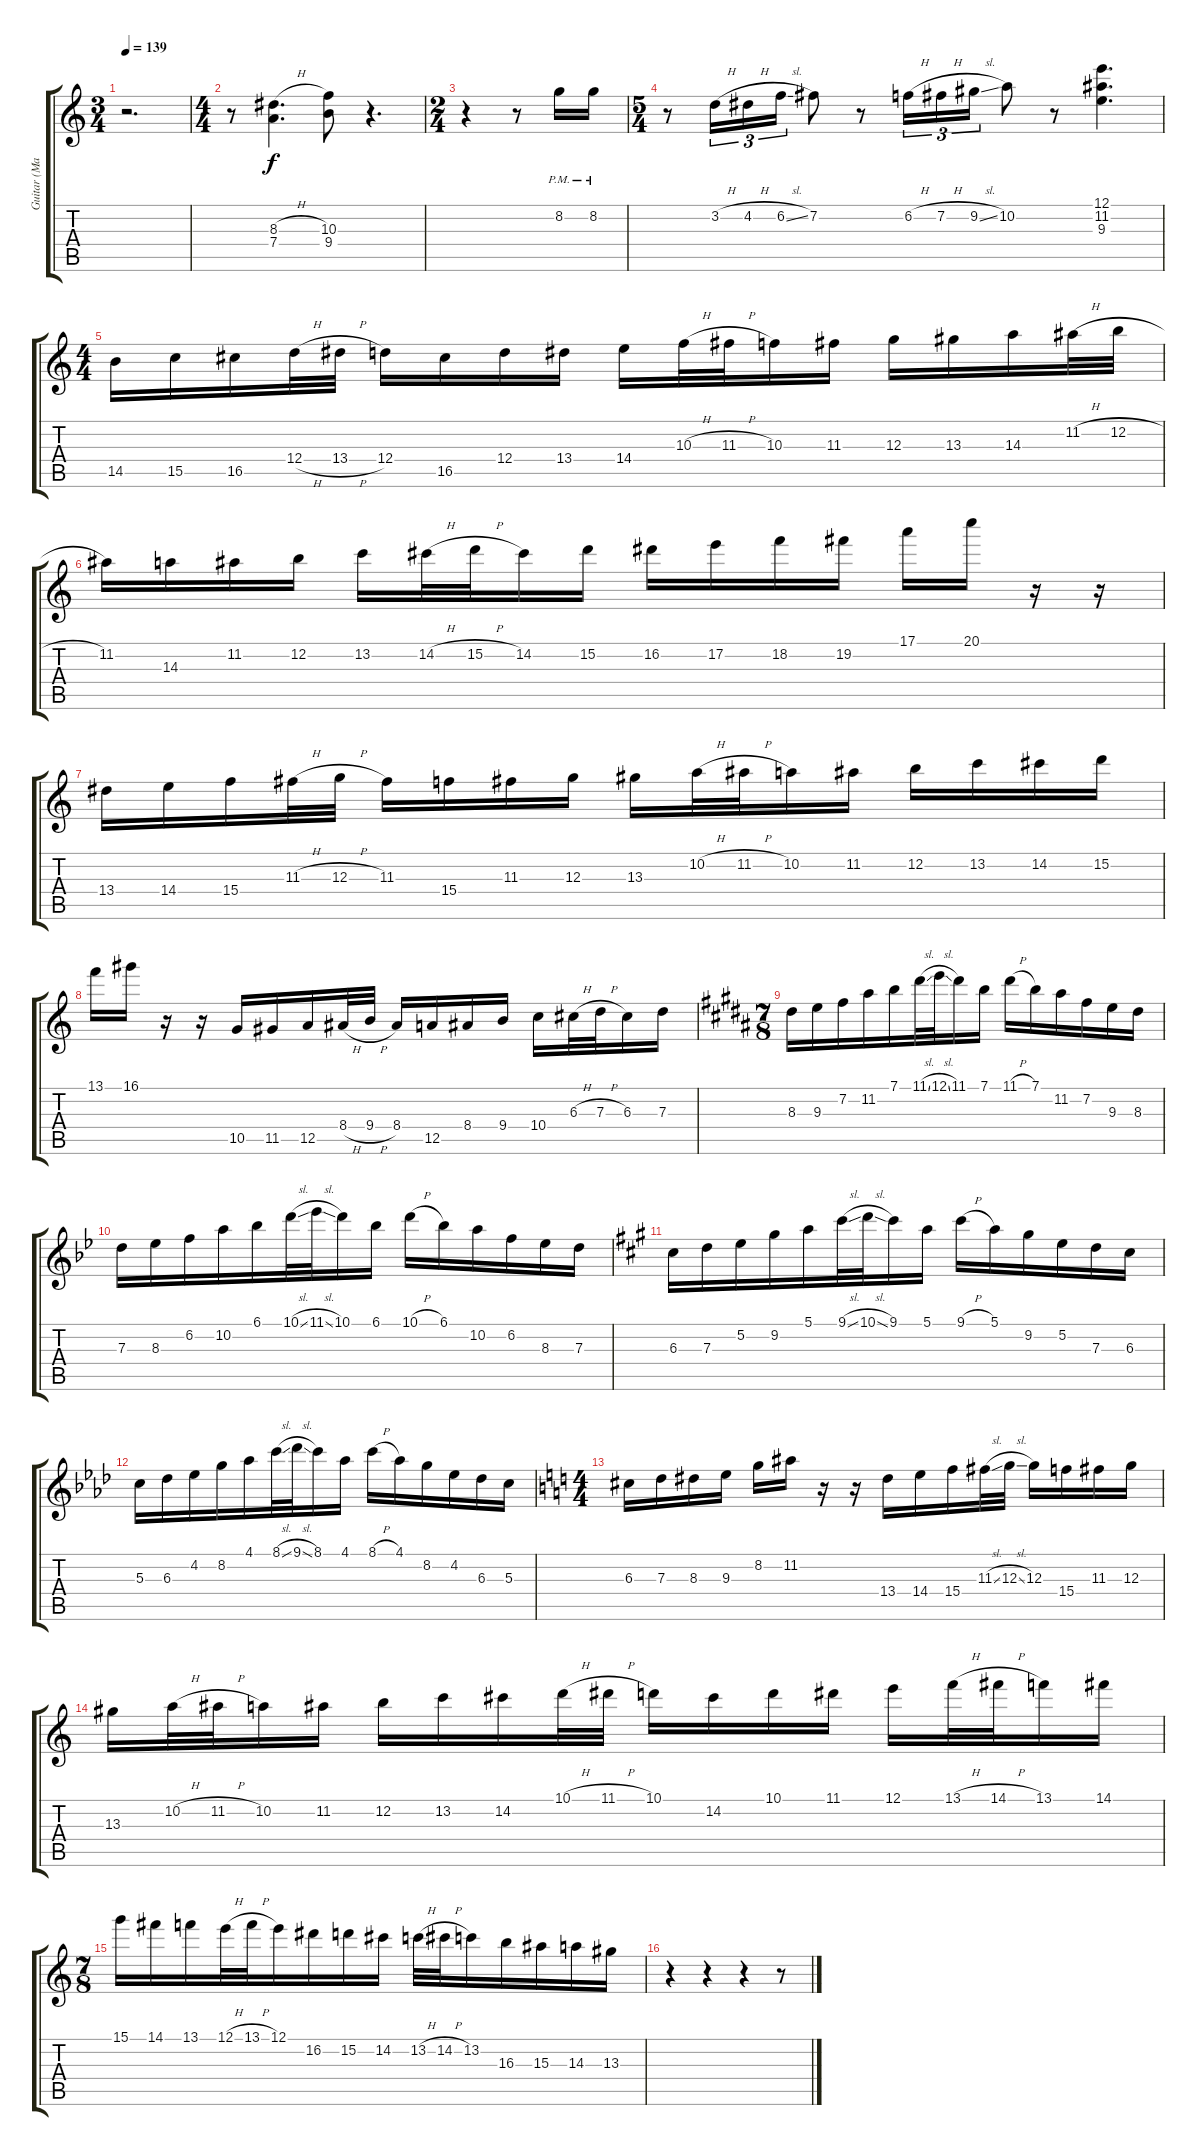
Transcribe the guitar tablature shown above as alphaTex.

\track ("Guitar (Main)" "Guitar (Ma") {instrument electricguitarjazz}
\staff {score tabs}
\tuning (E4 B3 G3 D3 A2 E2) {hide}
\ts (3 4)
\tempo 139
\clef g2
\ks c
r.2{d dy f} |
\ts (4 4)
r.8 (8.3{h} 7.4).4{d} (10.3 9.4).8 r.4{d} |
\ts (2 4)
r.4 r.8 8.2{pm}.16 8.2{pm}.16 |
\ts (5 4)
r.8 3.2{h}.16{tu (3 2)} 4.2{h}.16{tu (3 2)} 6.2{sl}.16{tu (3 2)} 7.2.8 r.8 6.2{h}.16{tu (3 2)} 7.2{h}.16{tu (3 2)} 9.2{sl}.16{tu (3 2)} 10.2.8 r.8 (12.1 11.2 9.3).4{d} |
\ts (4 4)
14.5.16 15.5.16 16.5.16 12.4{h}.32 13.4{h}.32 12.4.16 16.5.16 12.4.16 13.4.16 14.4.16 10.3{h}.32 11.3{h}.32 10.3.16 11.3.16 12.3.16 13.3.16 14.3.16 11.2{h}.32 12.2{h}.32 |
11.2.16 14.3.16 11.2.16 12.2.16 13.2.16 14.2{h}.32 15.2{h}.32 14.2.16 15.2.16 16.2.16 17.2.16 18.2.16 19.2.16 17.1.16 20.1.16 r.16 r.16 |
13.4.16 14.4.16 15.4.16 11.3{h}.32 12.3{h}.32 11.3.16 15.4.16 11.3.16 12.3.16 13.3.16 10.2{h}.32 11.2{h}.32 10.2.16 11.2.16 12.2.16 13.2.16 14.2.16 15.2.16 |
13.1.16 16.1.16 r.16 r.16 10.5.16 11.5.16 12.5.16 8.4{h}.32 9.4{h}.32 8.4.16 12.5.16 8.4.16 9.4.16 10.4.16 6.3{h}.32 7.3{h}.32 6.3.16 7.3.16 |
\ts (7 8)
\ks b
8.3.16 9.3.16 7.2.16 11.2.16 7.1.16 11.1{sl}.32 12.1{sl}.32 11.1.16 7.1.16 11.1{h}.16 7.1.16 11.2.16 7.2.16 9.3.16 8.3.16 |
\ks bb
7.3.16 8.3.16 6.2.16 10.2.16 6.1.16 10.1{sl}.32 11.1{sl}.32 10.1.16 6.1.16 10.1{h}.16 6.1.16 10.2.16 6.2.16 8.3.16 7.3.16 |
\ks a
6.3.16 7.3.16 5.2.16 9.2.16 5.1.16 9.1{sl}.32 10.1{sl}.32 9.1.16 5.1.16 9.1{h}.16 5.1.16 9.2.16 5.2.16 7.3.16 6.3.16 |
\ks ab
5.3.16 6.3.16 4.2.16 8.2.16 4.1.16 8.1{sl}.32 9.1{sl}.32 8.1.16 4.1.16 8.1{h}.16 4.1.16 8.2.16 4.2.16 6.3.16 5.3.16 |
\ts (4 4)
\ks c
6.3.16 7.3.16 8.3.16 9.3.16 8.2.16 11.2.16 r.16 r.16 13.4.16 14.4.16 15.4.16 11.3{sl}.32 12.3{sl}.32 12.3.16 15.4.16 11.3.16 12.3.16 |
13.3.16 10.2{h}.32 11.2{h}.32 10.2.16 11.2.16 12.2.16 13.2.16 14.2.16 10.1{h}.32 11.1{h}.32 10.1.16 14.2.16 10.1.16 11.1.16 12.1.16 13.1{h}.32 14.1{h}.32 13.1.16 14.1.16 |
\ts (7 8)
15.1.16 14.1.16 13.1.16 12.1{h}.32 13.1{h}.32 12.1.16 16.2.16 15.2.16 14.2.16 13.2{h}.32 14.2{h}.32 13.2.16 16.3.16 15.3.16 14.3.16 13.3.16 |
r.4 r.4 r.4 r.8
